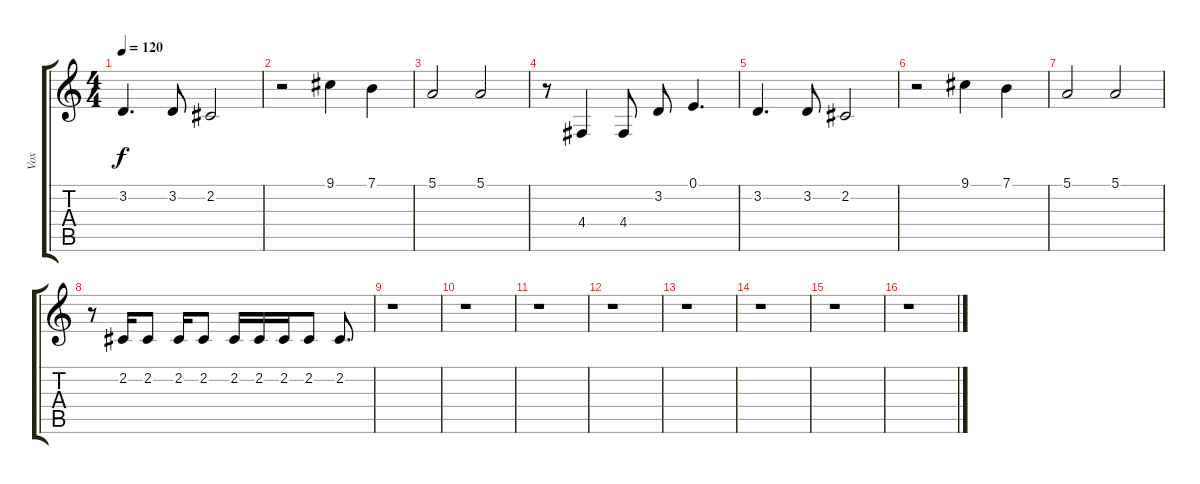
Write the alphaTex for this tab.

\track ("Vox" "Vox") {instrument harmonica}
\staff {score tabs}
\tuning (E4 B3 G3 D3 A2 E2) {hide}
\ts (4 4)
\tempo 120
\clef g2
\ks c
3.2.4{d dy f} 3.2.8 2.2.2 |
r.2 9.1.4 7.1.4 |
5.1.2 5.1.2 |
r.8 4.4.4 4.4.8 3.2.8 0.1.4{d} |
3.2.4{d} 3.2.8 2.2.2 |
r.2 9.1.4 7.1.4 |
5.1.2 5.1.2 |
r.8 2.2.16 2.2.8 2.2.16 2.2.8 2.2.16 2.2.16 2.2.16 2.2.8 2.2.8{d} |
r.1 |
r.1 |
r.1 |
r.1 |
r.1 |
r.1 |
r.1 |
r.1
